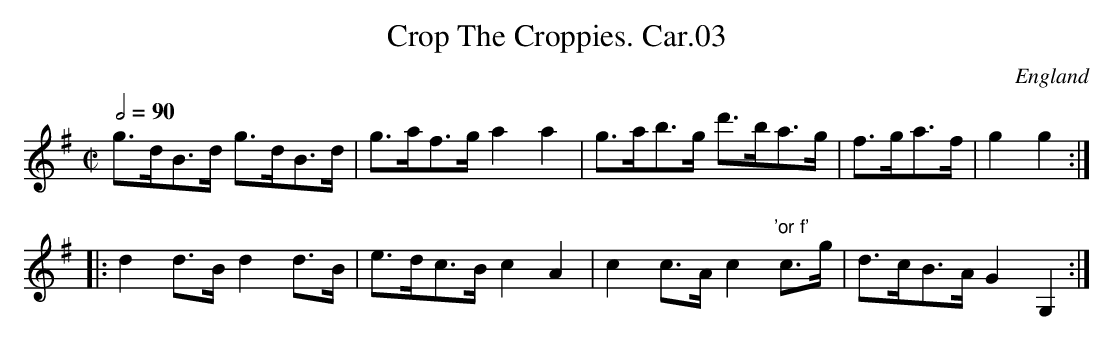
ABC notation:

X:1
T:Crop The Croppies. Car.03
M:C|
L:1/8
Q:1/2=90
O:England
K:G major
g>dB>d g>dB>d |g>af>g a2a2|g>ab>g d'>ba>g|f>ga>f|g2g2:|!
|:d2d>B d2d>B|e>dc>B c2A2|c2c>A c2"^'or f'"c>g|d>cB>A G2G,2:|
